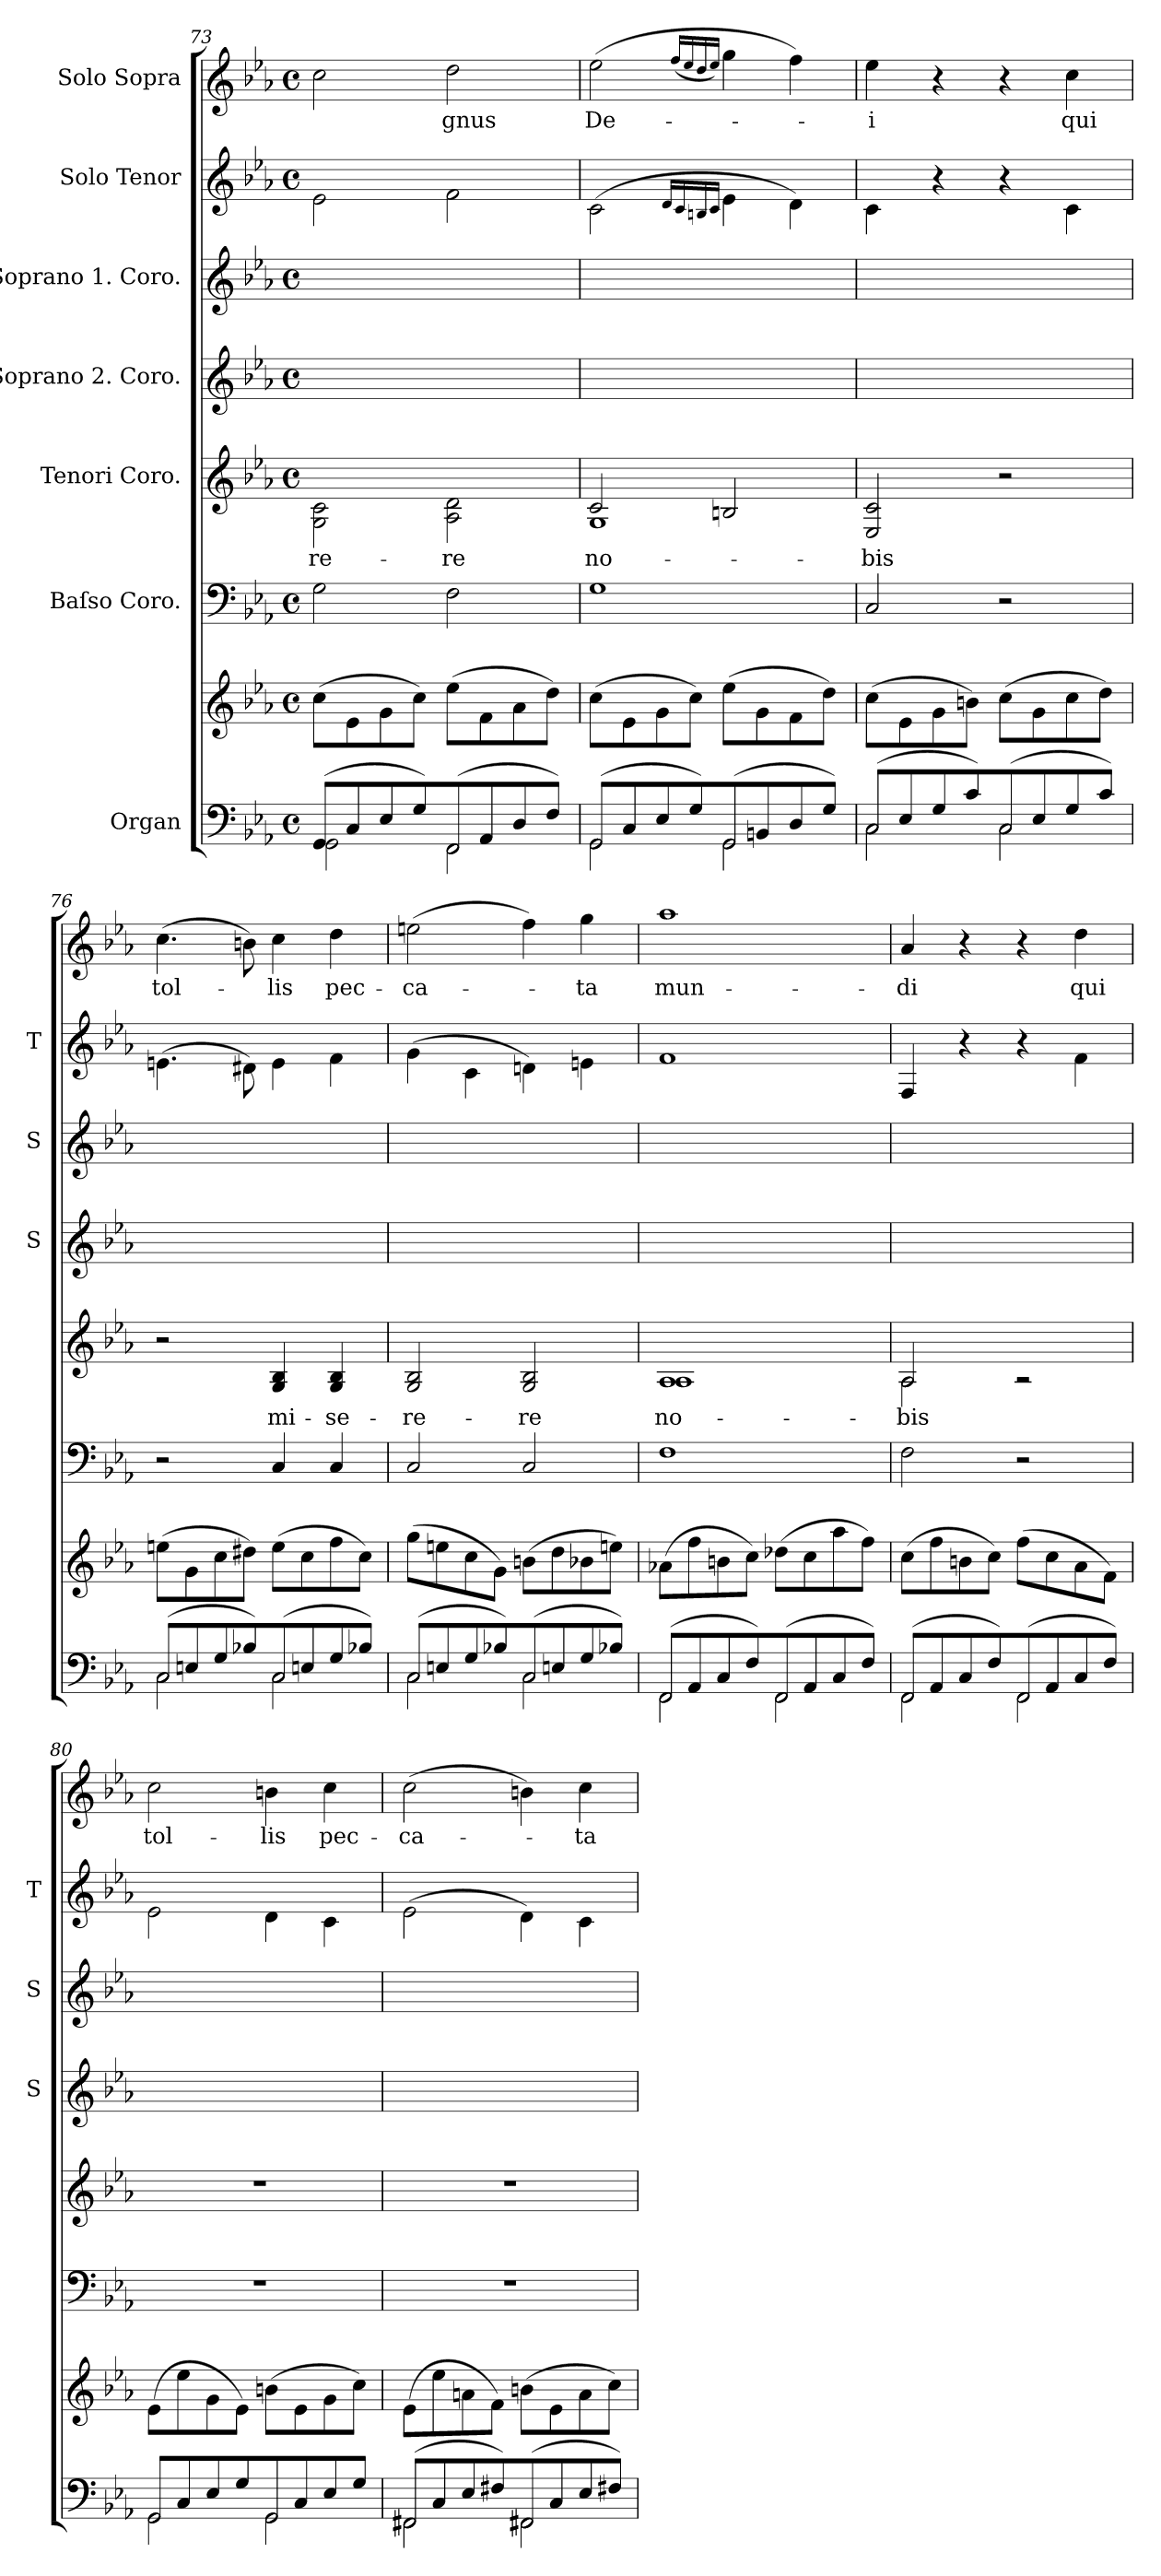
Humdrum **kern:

**kern	**kern	**kern	**kern	**text	**kern	**kern	**kern	**kern	**text
*part7	*part7	*part6	*part5	*part5	*part4	*part3	*part2	*part1	*part1
*staff8	*staff7	*staff6	*staff5	*staff5	*staff4	*staff3	*staff2	*staff1	*staff1
*I"Organ	*	*I"Baſso Coro.	*I"Tenori Coro.	*	*I"Soprano 2. Coro.	*I"Soprano 1. Coro.	*I"Solo Tenor	*I"Solo Sopra	*
*	*	*	*	*	*I'S	*I'S	*I'T	*	*
*clefF4	*clefG2	*clefF4	*clefG2	*	*clefG2	*clefG2	*clefG2	*clefG2	*
*k[b-e-a-]	*k[b-e-a-]	*k[b-e-a-]	*k[b-e-a-]	*	*k[b-e-a-]	*k[b-e-a-]	*k[b-e-a-]	*k[b-e-a-]	*
*c:	*c:	*c:	*c:	*	*c:	*c:	*c:	*c:	*
*M4/4	*M4/4	*M4/4	*M4/4	*	*M4/4	*M4/4	*M4/4	*M4/4	*
*met(c)	*met(c)	*met(c)	*met(c)	*	*met(c)	*met(c)	*met(c)	*met(c)	*
=73	=73	=73	=73	=73	=73	=73	=73	=73	=73
!LO:N:vis=2	!	!	!	!	!	!	!	!	!
*^	*	*	*	*	*	*	*	*	*
(<8GG/	2GG\	(>8cc\L	2G\	2G\ 2c\	-re-	1ryy	1ryy	2e-\	2cc\	.
8C/	.	8e-\	.	.	.	.	.	.	.	.
8E-/	.	8g\	.	.	.	.	.	.	.	.
8G/J)	.	8cc\J)	.	.	.	.	.	.	.	.
!LO:N:vis=2	!	!	!	!	!	!	!	!	!	!
(<8FF/	2FF\	(>8ee-\L	2F\	2A-\ 2d\	-re	.	.	2f\	2dd\	-gnus
8AA-/	.	8f\	.	.	.	.	.	.	.	.
8D/	.	8a-\	.	.	.	.	.	.	.	.
8F/J)	.	8dd\J)	.	.	.	.	.	.	.	.
=74	=74	=74	=74	=74	=74	=74	=74	=74	=74	=74
!LO:N:vis=2	!	!	!	!	!	!	!	!	!	!
*	*	*	*	*^	*	*	*	*	*	*
(<8GG/	2GG\	(>8cc\L	1G	2c/	1G	no-	1ryy	1ryy	(>2c\	(>2ee-\	De-
8C/	.	8e-\	.	.	.	.	.	.	.	.	.
8E-/	.	8g\	.	.	.	.	.	.	.	.	.
8G/J)	.	8cc\J)	.	.	.	.	.	.	.	.	.
.	.	.	.	.	.	.	.	.	16qqd/LL	(<16qqff/LL	.
.	.	.	.	.	.	.	.	.	16qqc/	16qqee-/	.
.	.	.	.	.	.	.	.	.	16qqBn/	16qqdd/	.
.	.	.	.	.	.	.	.	.	16qqc/JJ	16qqee-/JJ)	.
!LO:N:vis=2	!	!	!	!	!	!	!	!	!	!	!
(<8GG/	2GG\	(>8ee-\L	.	2Bn/	.	.	.	.	4e-\	4gg\	.
8BBn/	.	8g\	.	.	.	.	.	.	.	.	.
8D/	.	8f\	.	.	.	.	.	.	4d\)	4ff\)	.
8G/J)	.	8dd\J)	.	.	.	.	.	.	.	.	.
*	*	*	*	*v	*v	*	*	*	*	*	*
=75	=75	=75	=75	=75	=75	=75	=75	=75	=75	=75
!LO:N:vis=2	!	!	!	!	!	!	!	!	!	!
(<8C/	2C\	(>8cc\L	2C/	2E-/ 2c/	-bis	1ryy	1ryy	4c\	4ee-\	-i
8E-/	.	8e-\	.	.	.	.	.	.	.	.
8G/	.	8g\	.	.	.	.	.	4r	4r	.
8c/J)	.	8bn\J)	.	.	.	.	.	.	.	.
!LO:N:vis=2	!	!	!	!	!	!	!	!	!	!
(<8C/	2C\	(>8cc\L	2r	2r	.	.	.	4r	4r	.
8E-/	.	8g\	.	.	.	.	.	.	.	.
8G/	.	8cc\	.	.	.	.	.	4c\	4cc\	qui
8c/J)	.	8dd\J)	.	.	.	.	.	.	.	.
=76	=76	=76	=76	=76	=76	=76	=76	=76	=76	=76
!LO:N:vis=2	!	!	!	!	!	!	!	!	!	!
(<8C/	2C\	(>8een\L	2r	2r	.	1ryy	1ryy	(>4.en\	(>4.cc\	tol-
8En/	.	8g\	.	.	.	.	.	.	.	.
8G/	.	8cc\	.	.	.	.	.	.	.	.
8B-X/J)	.	8dd#X\J)	.	.	.	.	.	8d#X\)	8bn\)	.
!LO:N:vis=2	!	!	!	!	!	!	!	!	!	!
(<8C/	2C\	(>8ee\L	4C/	4G/ 4B-/	mi-	.	.	4e\	4cc\	-lis
8En/	.	8cc\	.	.	.	.	.	.	.	.
8G/	.	8ff\	4C/	4G/ 4B-/	-se-	.	.	4f\	4dd\	pec-
8B-X/J)	.	8cc\J)	.	.	.	.	.	.	.	.
=77	=77	=77	=77	=77	=77	=77	=77	=77	=77	=77
!LO:N:vis=2	!	!	!	!	!	!	!	!	!	!
(<8C/	2C\	(>8gg\L	2C/	2G/ 2B-/	-re-	1ryy	1ryy	(>4g\	(>2een\	-ca-
8En/	.	8een\	.	.	.	.	.	.	.	.
8G/	.	8cc\	.	.	.	.	.	4c\	.	.
8B-X/J)	.	8g\J)	.	.	.	.	.	.	.	.
!LO:N:vis=2	!	!	!	!	!	!	!	!	!	!
(<8C/	2C\	(>8bn\L	2C/	2G/ 2B-/	-re	.	.	4dn\)	4ff\)	.
8En/	.	8dd\	.	.	.	.	.	.	.	.
8G/	.	8b-X\	.	.	.	.	.	4en\	4gg\	-ta
8B-X/J)	.	8een\J)	.	.	.	.	.	.	.	.
=78	=78	=78	=78	=78	=78	=78	=78	=78	=78	=78
!LO:N:vis=2	!	!	!	!	!	!	!	!	!	!
*	*	*	*	*^	*	*	*	*	*	*
(<8FF/	2FF\	(>8a-X\L	1F	1A-	1A-	no-	1ryy	1ryy	1f	1aa-	mun-
8AA-/	.	8ff\	.	.	.	.	.	.	.	.	.
8C/	.	8bn\	.	.	.	.	.	.	.	.	.
8F/J)	.	8cc\J)	.	.	.	.	.	.	.	.	.
!LO:N:vis=2	!	!	!	!	!	!	!	!	!	!	!
(<8FF/	2FF\	(>8dd-X\L	.	.	.	.	.	.	.	.	.
8AA-/	.	8cc\	.	.	.	.	.	.	.	.	.
8C/	.	8aa-\	.	.	.	.	.	.	.	.	.
8F/J)	.	8ff\J)	.	.	.	.	.	.	.	.	.
=79	=79	=79	=79	=79	=79	=79	=79	=79	=79	=79	=79
!LO:N:vis=2	!	!	!	!	!	!	!	!	!	!	!
(<8FF/	2FF\	(>8cc\L	2F\	2A-/	2A-\	-bis	1ryy	1ryy	4F/	4a-/	-di
8AA-/	.	8ff\	.	.	.	.	.	.	.	.	.
8C/	.	8bn\	.	.	.	.	.	.	4r	4r	.
8F/J)	.	8cc\J)	.	.	.	.	.	.	.	.	.
!LO:N:vis=2	!	!	!	!	!	!	!	!	!	!	!
(<8FF/	2FF\	(>8ff\L	2r	2rA	2ryy	.	.	.	4r	4r	.
8AA-/	.	8cc\	.	.	.	.	.	.	.	.	.
8C/	.	8a-\	.	.	.	.	.	.	4f\	4dd\	qui
8F/J)	.	8f\J)	.	.	.	.	.	.	.	.	.
*	*	*	*	*v	*v	*	*	*	*	*	*
=80	=80	=80	=80	=80	=80	=80	=80	=80	=80	=80
!LO:N:vis=2	!	!	!	!	!	!	!	!	!	!
8GG/	2GG\	(>8e-\L	1r	1r	.	1ryy	1ryy	2e-\	2cc\	tol-
8C/	.	8ee-\	.	.	.	.	.	.	.	.
8E-/	.	8g\	.	.	.	.	.	.	.	.
8G/J	.	8e-\J)	.	.	.	.	.	.	.	.
!LO:N:vis=2	!	!	!	!	!	!	!	!	!	!
8GG/	2GG\	(>8bn\L	.	.	.	.	.	4d\	4bn\	-lis
8C/	.	8e-\	.	.	.	.	.	.	.	.
8E-/	.	8g\	.	.	.	.	.	4c\	4cc\	pec-
8G/J	.	8cc\J)	.	.	.	.	.	.	.	.
=81	=81	=81	=81	=81	=81	=81	=81	=81	=81	=81
!LO:N:vis=2	!	!	!	!	!	!	!	!	!	!
(<8FF#X/	2FF#X\	(>8e-\L	1r	1r	.	1ryy	1ryy	(>2e-\	(>2cc\	-ca-
8C/	.	8ee-\	.	.	.	.	.	.	.	.
8E-/	.	8an\	.	.	.	.	.	.	.	.
8F#X/J)	.	8f\J)	.	.	.	.	.	.	.	.
!LO:N:vis=2	!	!	!	!	!	!	!	!	!	!
(<8FF#X/	2FF#X\	(>8bn\L	.	.	.	.	.	4d\)	4bn\)	.
8C/	.	8e-\	.	.	.	.	.	.	.	.
8E-/	.	8a\	.	.	.	.	.	4c\	4cc\	-ta
8F#X/J)	.	8cc\J)	.	.	.	.	.	.	.	.
*v	*v	*	*	*	*	*	*	*	*	*
=	=	=	=	=	=	=	=	=	=
*-	*-	*-	*-	*-	*-	*-	*-	*-	*-
